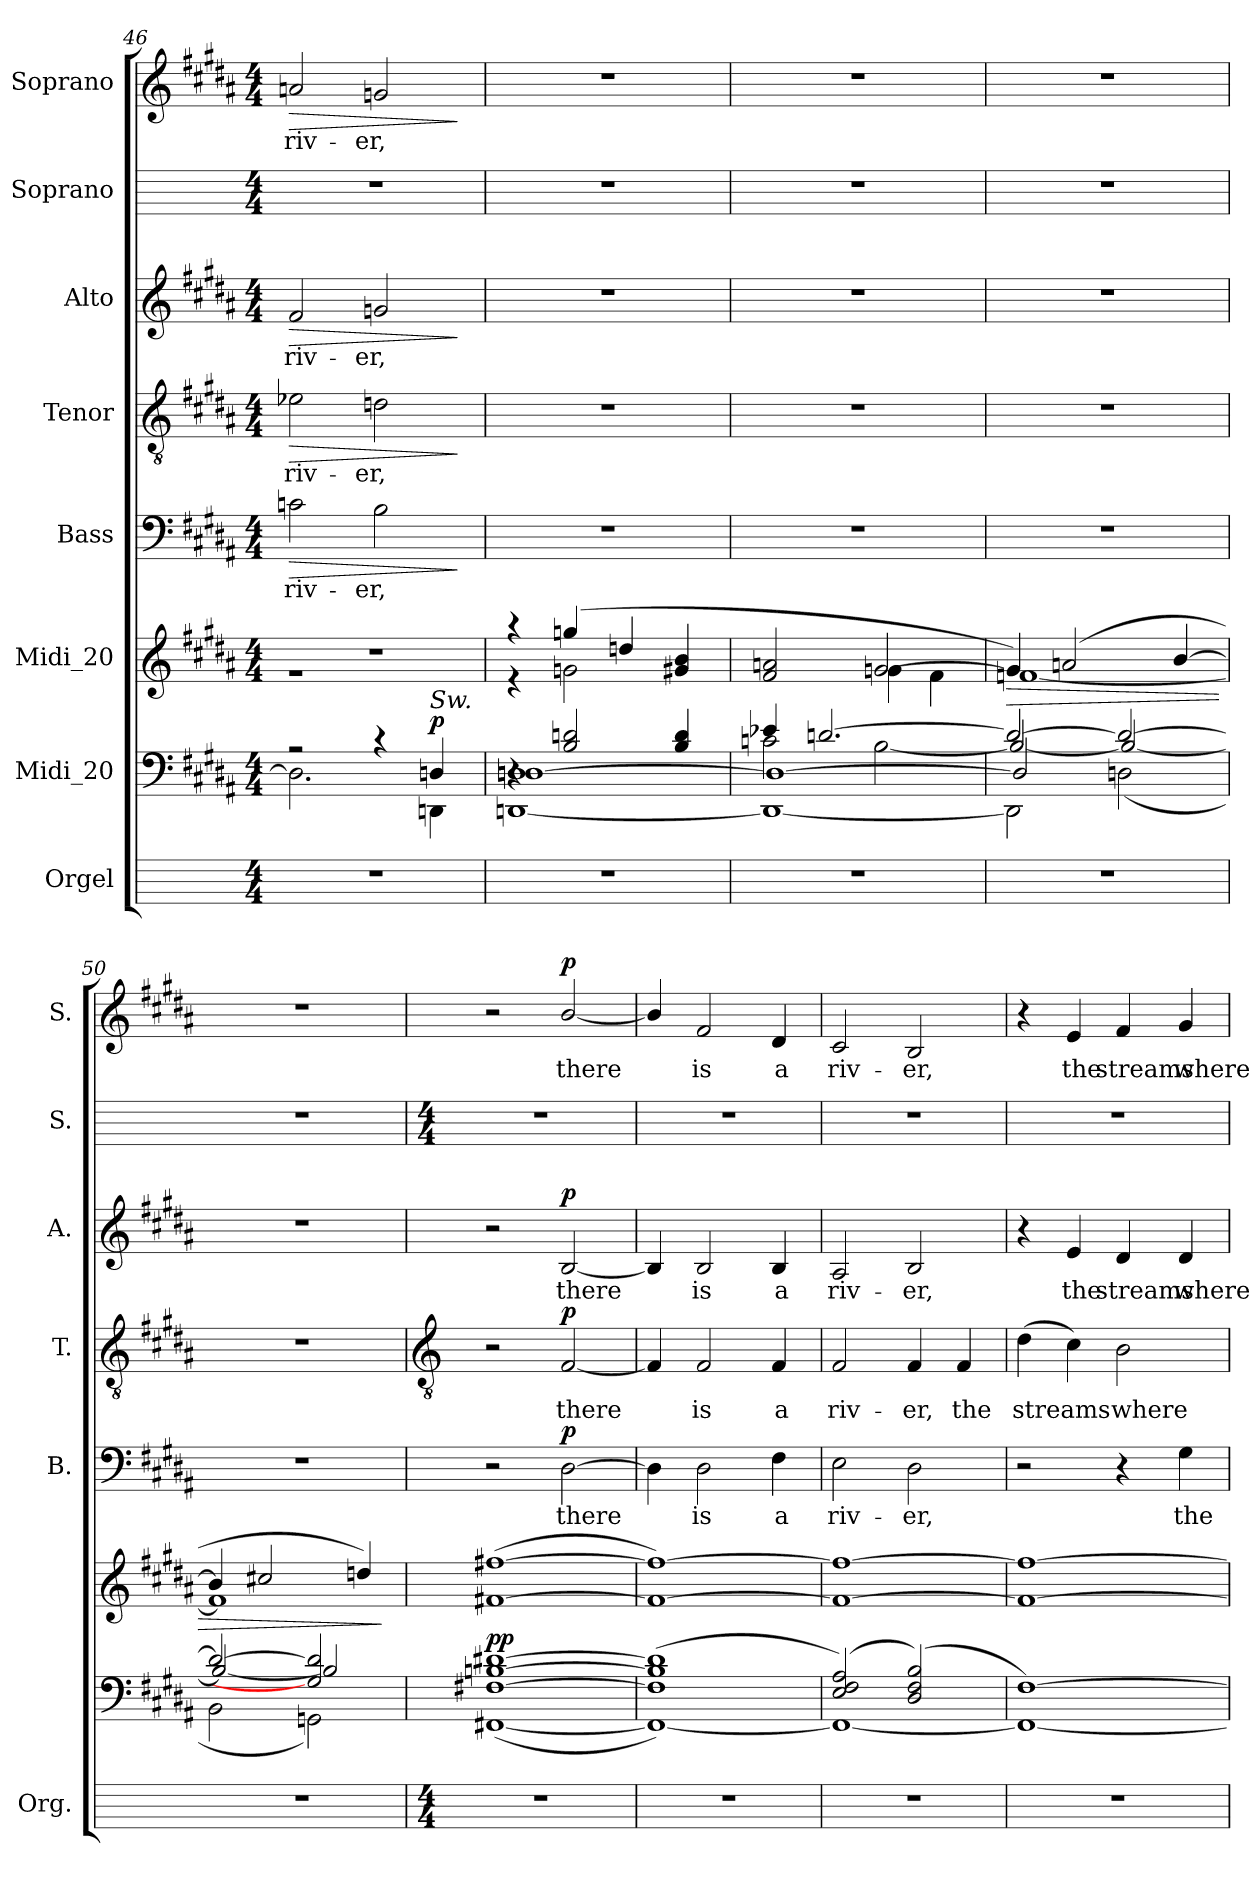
**kern	**kern	**dynam	**kern	**dynam	**kern	**text	**dynam	**kern	**text	**dynam	**kern	**text	**dynam	**kern	**kern	**text	**dynam
*part8	*part7	*part7	*part6	*part6	*part5	*part5	*part5	*part4	*part4	*part4	*part3	*part3	*part3	*part2	*part1	*part1	*part1
*staff8	*staff7	*staff7	*staff6	*staff6	*staff5	*staff5	*staff5	*staff4	*staff4	*staff4	*staff3	*staff3	*staff3	*staff2	*staff1	*staff1	*staff1
*I"Orgel	*I"Midi_20	*	*I"Midi_20	*	*I"Bass	*	*	*I"Tenor	*	*	*I"Alto	*	*	*I"Soprano	*I"Soprano	*	*
*I'Org.	*	*	*	*	*I'B.	*	*	*I'T.	*	*	*I'A.	*	*	*I'S.	*I'S.	*	*
*	*clefF4	*	*clefG2	*	*clefF4	*	*	*clefGv2	*	*	*clefG2	*	*	*	*clefG2	*	*
*	*k[f#c#g#d#a#]	*	*k[f#c#g#d#a#]	*	*k[f#c#g#d#a#]	*	*	*k[f#c#g#d#a#]	*	*	*k[f#c#g#d#a#]	*	*	*	*k[f#c#g#d#a#]	*	*
*	*B:	*	*B:	*	*B:	*	*	*B:	*	*	*B:	*	*	*	*B:	*	*
*M4/4	*M4/4	*	*M4/4	*	*M4/4	*	*	*M4/4	*	*	*M4/4	*	*	*M4/4	*M4/4	*	*
=46	=46	=46	=46	=46	=46	=46	=46	=46	=46	=46	=46	=46	=46	=46	=46	=46	=46
*	*^	*	*^	*	*	*	*	*	*	*	*	*	*	*	*	*	*
*	*	*^	*	*	*	*	*	*	*	*	*	*	*	*	*	*	*	*	*
*	*	*	*^	*	*	*	*	*	*	*	*	*	*	*	*	*	*	*	*	*
!	!	!	!	!	!	!	!	!	!	!LO:LY:b	!LO:HP:b	!	!LO:LY:b	!LO:HP:b	!	!LO:LY:b	!LO:HP:b	!	!	!LO:LY:b	!LO:HP:b
1r	2r	1ryy	1ryy	2.D]	.	1r	1r	.	2cn	riv-	>	2e-X	riv-	>	2f#	riv-	>	1r	2an	riv-	>
!	!	!	!	!	!	!	!	!	!	!LO:LY:b	!	!	!LO:LY:b	!	!	!LO:LY:b	!	!	!	!LO:LY:b	!
.	4r	.	.	.	.	.	.	.	2B	-er,	.	2dn	-er,	.	2gn	-er,	.	.	2gn	-er,	.
!	!LO:TX:a:i:t=Sw.	!	!	!	!	!	!	!	!	!	!	!	!	!	!	!	!	!	!	!	!
!	!	!	!	!	!LO:DY:a	!	!	!	!	!	!	!	!	!	!	!	!	!	!	!	!
.	4Dn/	.	.	4DDn	p	.	.	.	.	.	.	.	.	.	.	.	.	.	.	.	.
*	*v	*v	*v	*v	*	*	*	*	*	*	*	*	*	*	*	*	*	*	*	*	*
*	*	*	*v	*v	*	*	*	*	*	*	*	*	*	*	*	*	*	*
.	.	.	.	.	.	.	]	.	.	]	.	.	]	.	.	.	]
=47	=47	=47	=47	=47	=47	=47	=47	=47	=47	=47	=47	=47	=47	=47	=47	=47	=47
*	*^	*	*^	*	*	*	*	*	*	*	*	*	*	*	*	*	*
*	*	*^	*	*	*	*	*	*	*	*	*	*	*	*	*	*	*	*	*
*	*	*	*^	*	*	*	*	*	*	*	*	*	*	*	*	*	*	*	*	*
1r	4r	1Dn	[1Dn\	[1DDn	.	4r	4r	.	1r	.	.	1r	.	.	1r	.	.	1r	1r	.	.
.	2B/ 2dn/	.	.	.	.	(>4ggn/	2gn\	.	.	.	.	.	.	.	.	.	.	.	.	.	.
.	.	.	.	.	.	4ddn/	.	.	.	.	.	.	.	.	.	.	.	.	.	.	.
.	4B/ 4d/	.	.	.	.	4g#/ 4b/	4ryy	.	.	.	.	.	.	.	.	.	.	.	.	.	.
=48	=48	=48	=48	=48	=48	=48	=48	=48	=48	=48	=48	=48	=48	=48	=48	=48	=48	=48	=48	=48	=48
1r	4e-X/	2cn	1D\_	1DD_	.	2f#/ 2an/	2ryy	.	1r	.	.	1r	.	.	1r	.	.	1r	1r	.	.
.	[2.dn/	.	.	.	.	.	.	.	.	.	.	.	.	.	.	.	.	.	.	.	.
.	.	[2B	.	.	.	[2gn/	4g\	.	.	.	.	.	.	.	.	.	.	.	.	.	.
.	.	.	.	.	.	.	4f#\	.	.	.	.	.	.	.	.	.	.	.	.	.	.
=49	=49	=49	=49	=49	=49	=49	=49	=49	=49	=49	=49	=49	=49	=49	=49	=49	=49	=49	=49	=49	=49
!	!	!	!	!	!	!	!	!LO:HP:b	!	!	!	!	!	!	!	!	!	!	!	!	!
1r	2d/_	2B/_	2D/]	2DD\]	.	4g/])	[1fn\	>	1r	.	.	1r	.	.	1r	.	.	1r	1r	.	.
.	.	.	.	.	.	(>2an/	.	.	.	.	.	.	.	.	.	.	.	.	.	.	.
.	2d/_	2B/_	2ryy	(<2Dn	.	.	.	.	.	.	.	.	.	.	.	.	.	.	.	.	.
.	.	.	.	.	.	[4b/	.	.	.	.	.	.	.	.	.	.	.	.	.	.	.
=50	=50	=50	=50	=50	=50	=50	=50	=50	=50	=50	=50	=50	=50	=50	=50	=50	=50	=50	=50	=50	=50
1r	2d/_	2B/_	1ryy	2BB\	.	4b/]	1f\]	.	1r	.	.	1r	.	.	1r	.	.	1r	1r	.	.
.	.	.	.	.	.	2cc#X/	.	.	.	.	.	.	.	.	.	.	.	.	.	.	.
.	2G/] 2d/]	2B/]	.	2GGn\)	.	.	.	.	.	.	.	.	.	.	.	.	.	.	.	.	.
.	.	.	.	.	.	4ddn/)	.	.	.	.	.	.	.	.	.	.	.	.	.	.	.
*	*v	*v	*v	*v	*	*	*	*	*	*	*	*	*	*	*	*	*	*	*	*	*
*	*	*	*v	*v	*	*	*	*	*	*	*	*	*	*	*	*	*	*
.	.	.	.	]	.	.	.	.	.	.	.	.	.	.	.	.	.
!!LO:LB:g=z
=51	=51	=51	=51	=51	=51	=51	=51	=51	=51	=51	=51	=51	=51	=51	=51	=51	=51
*	*	*	*	*	*	*	*	*clefGv2	*	*	*	*	*	*	*	*	*
*M4/4	*	*	*	*	*	*	*	*	*	*	*	*	*	*M4/4	*	*	*
*	*^	*	*^	*	*	*	*	*	*	*	*	*	*	*	*	*	*
!	!	!	!LO:DY:a	!	!	!	!	!	!	!	!	!	!	!	!	!	!	!	!
1r	[1F#X/ [1Bn/ [1d#X/	(<[1FF#X\	pp	(>[1f#X/ [1ff#X/	1ryy	.	2r	.	.	2r	.	.	2r	.	.	1r	2r	.	.
!	!	!	!	!	!	!	!	!LO:LY:b	!LO:DY:a	!	!LO:LY:b	!LO:DY:a	!	!LO:LY:b	!LO:DY:a	!	!	!LO:LY:b	!LO:DY:a
.	.	.	.	.	.	.	[2D#	there	p	[2F#	there	p	[2B	there	p	.	[2b/	there	p
=52	=52	=52	=52	=52	=52	=52	=52	=52	=52	=52	=52	=52	=52	=52	=52	=52	=52	=52	=52
1r	(>1F#/] 1B/] 1d#/]	1FF#\_)	.	1f#/_ 1ff#/_)	1ryy	.	4D#]	.	.	4F#]	.	.	4B]	.	.	1r	4b/]	.	.
!	!	!	!	!	!	!	!	!LO:LY:b	!	!	!LO:LY:b	!	!	!LO:LY:b	!	!	!	!LO:LY:b	!
.	.	.	.	.	.	.	2D#	is	.	2F#	is	.	2B	is	.	.	2f#	is	.
!	!	!	!	!	!	!	!	!LO:LY:b	!	!	!LO:LY:b	!	!	!LO:LY:b	!	!	!	!LO:LY:b	!
.	.	.	.	.	.	.	4F#	a	.	4F#	a	.	4B	a	.	.	4d#	a	.
=53	=53	=53	=53	=53	=53	=53	=53	=53	=53	=53	=53	=53	=53	=53	=53	=53	=53	=53	=53
!	!	!	!	!	!	!	!	!LO:LY:b	!	!	!LO:LY:b	!	!	!LO:LY:b	!	!	!	!LO:LY:b	!
1r	(>2E/ 2F#/ 2A#/)	1FF#\_	.	1f#/_ 1ff#/_	1ryy	.	2E	riv-	.	2F#	riv-	.	2A#	riv-	.	1r	2c#	riv-	.
!	!	!	!	!	!	!	!	!LO:LY:b	!	!	!LO:LY:b	!	!	!LO:LY:b	!	!	!	!LO:LY:b	!
.	(>2D#/ 2F#/ 2B/)	.	.	.	.	.	2D#	-er,	.	4F#	-er,	.	2B	-er,	.	.	2B	-er,	.
!	!	!	!	!	!	!	!	!	!	!	!LO:LY:b	!	!	!	!	!	!	!	!
.	.	.	.	.	.	.	.	.	.	4F#	the	.	.	.	.	.	.	.	.
=54	=54	=54	=54	=54	=54	=54	=54	=54	=54	=54	=54	=54	=54	=54	=54	=54	=54	=54	=54
!	!	!	!	!	!	!	!	!	!	!	!LO:LY:b	!	!	!	!	!	!	!	!
1r	[1F#/)	1FF#\_	.	1f#/_ 1ff#/_	1ryy	.	2r	.	.	(>4d#	streams	.	4r	.	.	1r	4r	.	.
!	!	!	!	!	!	!	!	!	!	!	!	!	!	!LO:LY:b	!	!	!	!LO:LY:b	!
.	.	.	.	.	.	.	.	.	.	4c#)	.	.	4e	the	.	.	4e	the	.
!	!	!	!	!	!	!	!	!	!	!	!LO:LY:b	!	!	!LO:LY:b	!	!	!	!LO:LY:b	!
.	.	.	.	.	.	.	4r	.	.	2B	where-	.	4d#	streams	.	.	4f#	streams	.
!	!	!	!	!	!	!	!	!LO:LY:b	!	!	!	!	!	!LO:LY:b	!	!	!	!LO:LY:b	!
.	.	.	.	.	.	.	4G#	the	.	.	.	.	4d#	where-	.	.	4g#	where-	.
*	*v	*v	*	*	*	*	*	*	*	*	*	*	*	*	*	*	*	*	*
*	*	*	*v	*v	*	*	*	*	*	*	*	*	*	*	*	*	*	*
=	=	=	=	=	=	=	=	=	=	=	=	=	=	=	=	=	=
*-	*-	*-	*-	*-	*-	*-	*-	*-	*-	*-	*-	*-	*-	*-	*-	*-	*-
